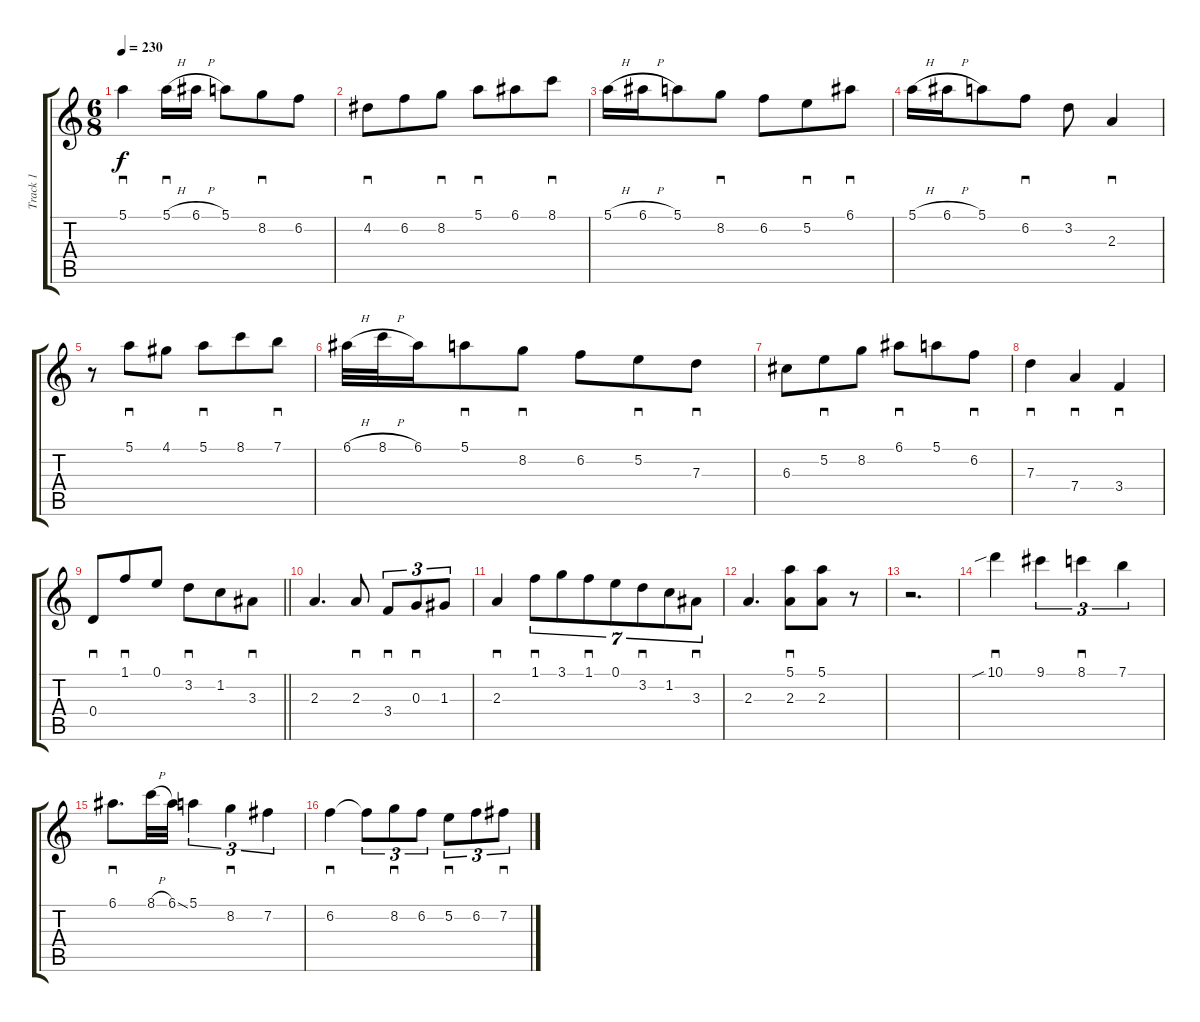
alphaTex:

\track ("Track 1" "Track 1") {instrument acousticguitarnylon}
\staff {score tabs}
\tuning (E4 B3 G3 D3 A2 E2) {hide}
\ts (6 8)
\tempo 230
\clef g2
\ks c
5.1.4{sd dy f} 5.1{h}.16{sd} 6.1{h}.16 5.1.8 8.2.8{sd} 6.2.8 |
4.2.8{sd} 6.2.8 8.2.8{sd} 5.1.8{sd} 6.1.8 8.1.8{sd} |
5.1{h}.16 6.1{h}.16 5.1.8 8.2.8{sd} 6.2.8 5.2.8{sd} 6.1.8{sd} |
5.1{h}.16 6.1{h}.16 5.1.8 6.2.8{sd} 3.2.8 2.3.4{sd} |
r.8 5.1.8{sd} 4.1.8 5.1.8{sd} 8.1.8 7.1.8{sd} |
6.1{h}.32 8.1{h}.32 6.1.16 5.1.8{sd} 8.2.8{sd} 6.2.8 5.2.8{sd} 7.3.8{sd} |
6.3.8 5.2.8{sd} 8.2.8 6.1.8{sd} 5.1.8 6.2.8{sd} |
7.3.4{sd} 7.4.4{sd} 3.4.4{sd} |
\barLineRight lightlight
0.4.8{sd} 1.1.8{sd} 0.1.8 3.2.8{sd} 1.2.8 3.3.8{sd} |
2.3.4{d} 2.3.8{sd} 3.4.8{sd tu (3 2)} 0.3.8{sd tu (3 2)} 1.3.8{tu (3 2)} |
2.3.4{sd} 1.1.8{sd tu (7 4)} 3.1.8{tu (7 4)} 1.1.8{sd tu (7 4)} 0.1.8{tu (7 4)} 3.2.8{sd tu (7 4)} 1.2.8{tu (7 4)} 3.3.8{sd tu (7 4)} |
2.3.4{d} (5.1 2.3).8{sd} (5.1 2.3).8 r.8 |
r.2{d} |
10.1{sib}.4{sd} 9.1.4{tu (3 2)} 8.1.4{sd tu (3 2)} 7.1.4{tu (3 2)} |
6.1.8{d sd} 8.1{h}.32 6.1{ss}.32 5.1.4{tu (3 2)} 8.2.4{sd tu (3 2)} 7.2.4{tu (3 2)} |
6.2.4{sd} 6.2{t}.8{tu (3 2)} 8.2.8{sd tu (3 2)} 6.2.8{tu (3 2)} 5.2.8{sd tu (3 2)} 6.2.8{tu (3 2)} 7.2.8{sd tu (3 2)}
